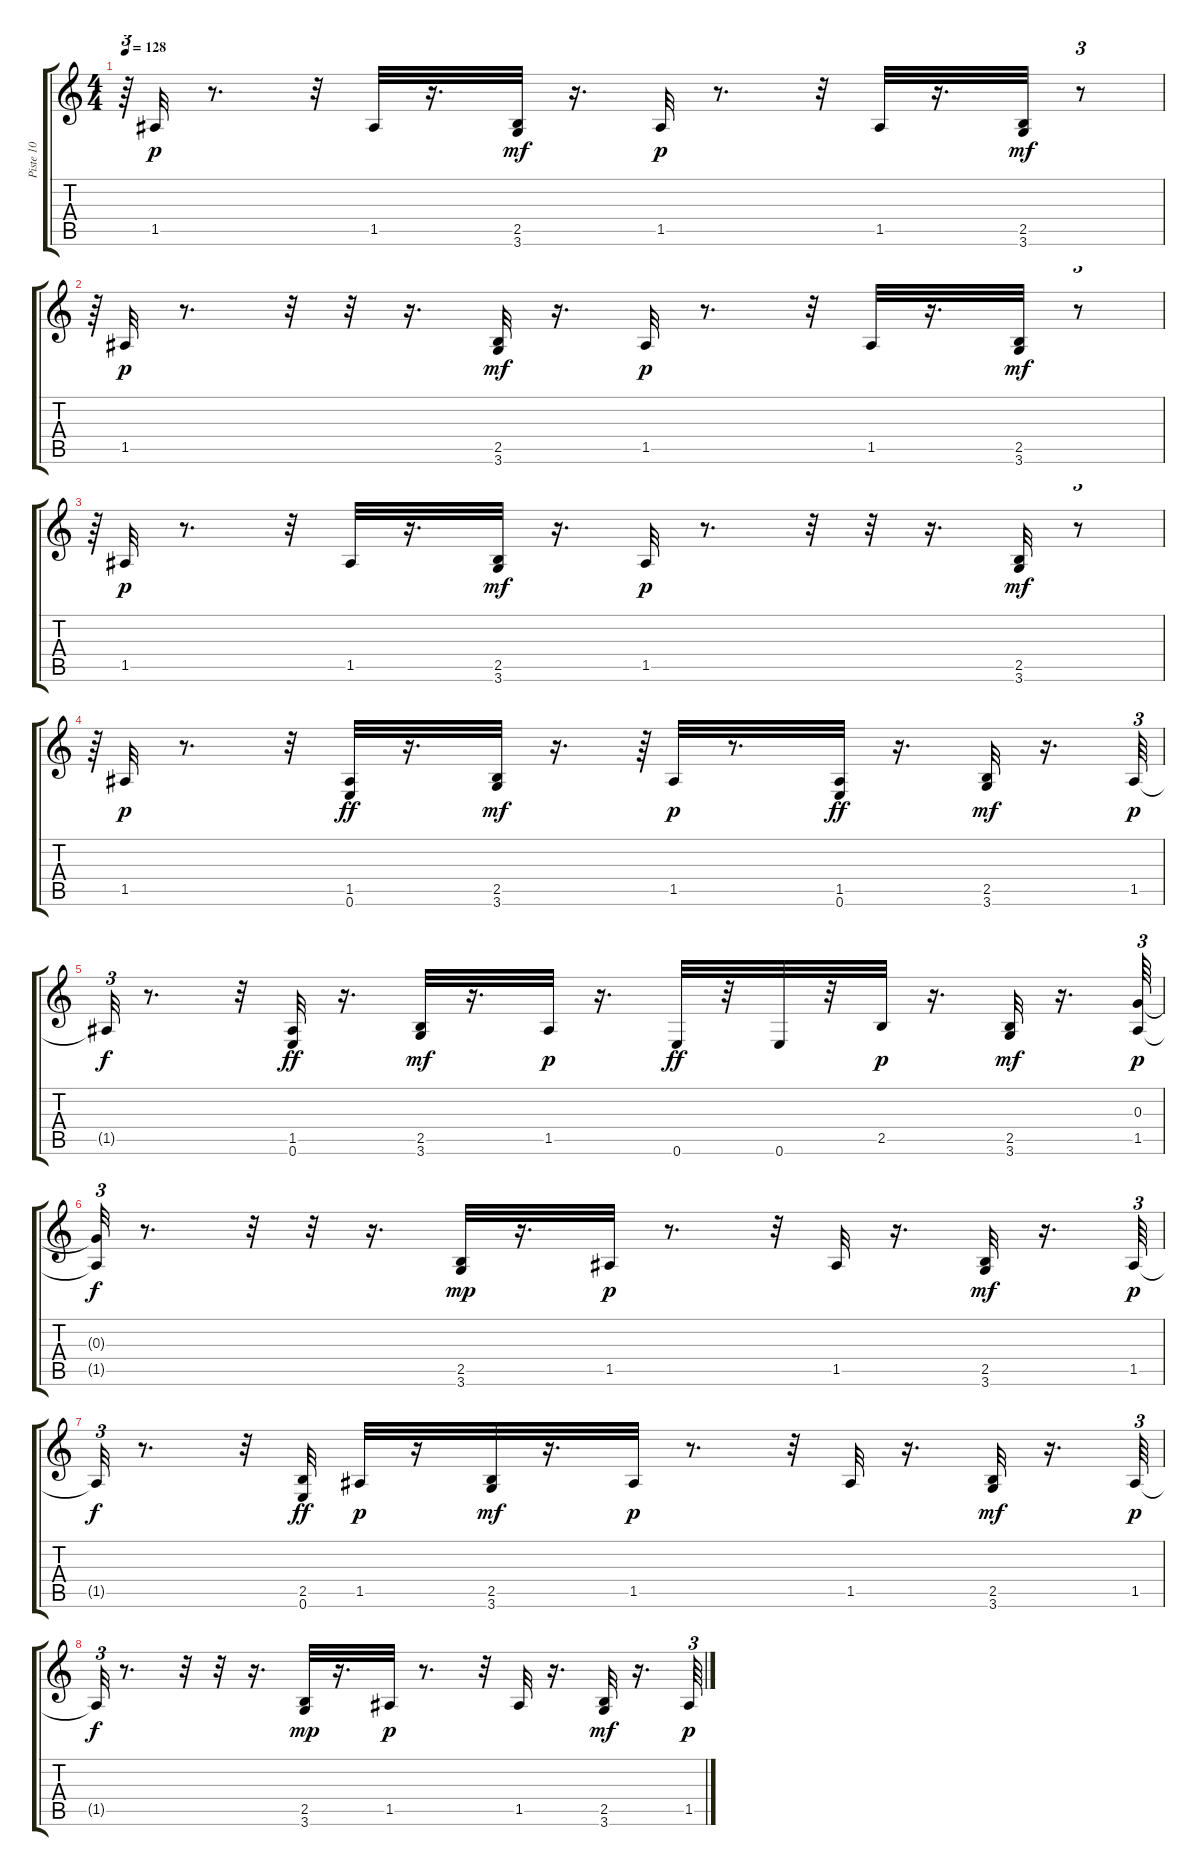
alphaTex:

\track ("Piste 10" "Piste 10") {instrument acousticguitarsteel}
\staff {score tabs}
\tuning (E4 B3 G3 D3 A2 E2) {hide}
\ts (4 4)
\tempo 128
\clef g2
\ks c
r.64{tu (3 2) dy mf} 1.5.32{dy p} r.8{d} r.32 1.5.32 r.16{d} (2.5 3.6).32{dy mf} r.16{d} 1.5.32{dy p} r.8{d} r.32 1.5.32 r.16{d} (2.5 3.6).32{dy mf} r.8{tu (3 2)} |
r.64{tu (3 2)} 1.5.32{dy p} r.8{d} r.32 r.32 r.16{d} (2.5 3.6).32{dy mf} r.16{d} 1.5.32{dy p} r.8{d} r.32 1.5.32 r.16{d} (2.5 3.6).32{dy mf} r.8{tu (3 2)} |
r.64{tu (3 2)} 1.5.32{dy p} r.8{d} r.32 1.5.32 r.16{d} (2.5 3.6).32{dy mf} r.16{d} 1.5.32{dy p} r.8{d} r.32 r.32 r.16{d} (2.5 3.6).32{dy mf} r.8{tu (3 2)} |
r.64{tu (3 2)} 1.5.32{dy p} r.8{d} r.32 (1.5 0.6).32{dy ff} r.16{d} (2.5 3.6).32{dy mf} r.16{d} r.64{tu (3 2)} 1.5.32{dy p} r.8{d} (1.5 0.6).32{dy ff} r.16{d} (2.5 3.6).32{dy mf} r.16{d} 1.5.64{tu (3 2) dy p} |
1.5{t}.32{tu (3 2) dy f} r.8{d} r.32 (1.5 0.6).32{dy ff} r.16{d} (2.5 3.6).32{dy mf} r.16{d} 1.5.32{dy p} r.16{d} 0.6.32{dy ff} r.32 0.6.32 r.32 2.5.32{dy p} r.16{d} (2.5 3.6).32{dy mf} r.16{d} (0.3 1.5).64{tu (3 2) dy p} |
(0.3{t} 1.5{t}).32{tu (3 2) dy f} r.8{d} r.32 r.32 r.16{d} (2.5 3.6).32{dy mp} r.16{d} 1.5.32{dy p} r.8{d} r.32 1.5.32 r.16{d} (2.5 3.6).32{dy mf} r.16{d} 1.5.64{tu (3 2) dy p} |
1.5{t}.32{tu (3 2) dy f} r.8{d} r.32 (2.5 0.6).32{dy ff} 1.5.32{dy p} r.16 (2.5 3.6).32{dy mf} r.16{d} 1.5.32{dy p} r.8{d} r.32 1.5.32 r.16{d} (2.5 3.6).32{dy mf} r.16{d} 1.5.64{tu (3 2) dy p} |
1.5{t}.32{tu (3 2) dy f} r.8{d} r.32 r.32 r.16{d} (2.5 3.6).32{dy mp} r.16{d} 1.5.32{dy p} r.8{d} r.32 1.5.32 r.16{d} (2.5 3.6).32{dy mf} r.16{d} 1.5.64{tu (3 2) dy p}
